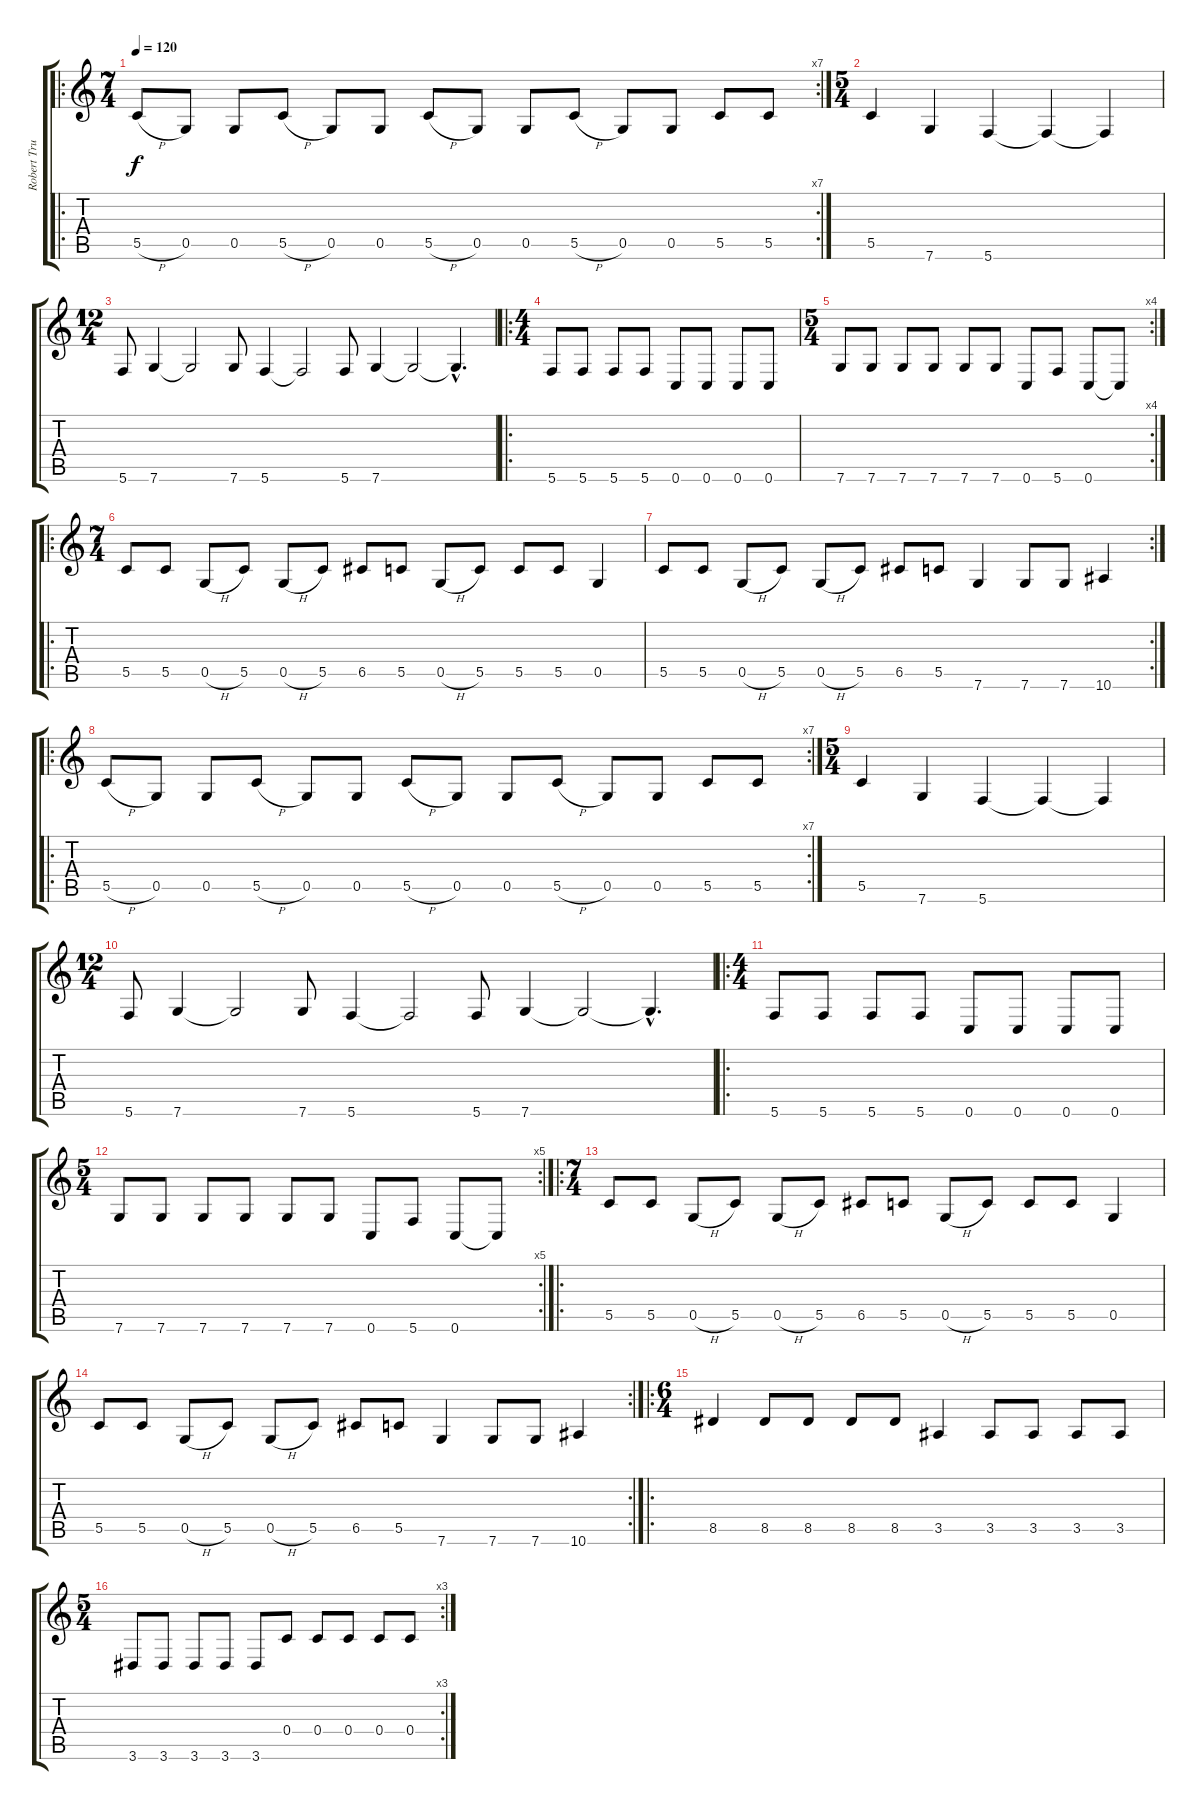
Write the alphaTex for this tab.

\track ("Robert Trujillo" "Robert Tru") {instrument electricbassfinger}
\staff {score tabs}
\tuning (D4 A3 F3 C3 G2 C2) {hide}
\ro
\rc 7
\ts (7 4)
\tempo 120
\clef g2
\ks c
5.5{h}.8{dy f instrument electricbassfinger} 0.5.8 0.5.8 5.5{h}.8 0.5.8 0.5.8 5.5{h}.8 0.5.8 0.5.8 5.5{h}.8 0.5.8 0.5.8 5.5.8 5.5.8 |
\ts (5 4)
5.5.4 7.6.4 5.6.4 5.6{t}.4 5.6{t}.4 |
\ts (12 4)
5.6.8 7.6.4 7.6{t}.2 7.6.8 5.6.4 5.6{t}.2 5.6.8 7.6.4 7.6{t}.2 7.6{hac t}.4{d} |
\ro
\ts (4 4)
5.6.8 5.6.8 5.6.8 5.6.8 0.6.8 0.6.8 0.6.8 0.6.8 |
\rc 4
\ts (5 4)
7.6.8 7.6.8 7.6.8 7.6.8 7.6.8 7.6.8 0.6.8 5.6.8 0.6.8 0.6{t}.8 |
\ro
\ts (7 4)
5.5.8 5.5.8 0.5{h}.8 5.5.8 0.5{h}.8 5.5.8 6.5.8 5.5.8 0.5{h}.8 5.5.8 5.5.8 5.5.8 0.5.4 |
\rc 2
5.5.8 5.5.8 0.5{h}.8 5.5.8 0.5{h}.8 5.5.8 6.5.8 5.5.8 7.6.4 7.6.8 7.6.8 10.6.4 |
\ro
\rc 7
5.5{h}.8 0.5.8 0.5.8 5.5{h}.8 0.5.8 0.5.8 5.5{h}.8 0.5.8 0.5.8 5.5{h}.8 0.5.8 0.5.8 5.5.8 5.5.8 |
\ts (5 4)
5.5.4 7.6.4 5.6.4 5.6{t}.4 5.6{t}.4 |
\ts (12 4)
5.6.8 7.6.4 7.6{t}.2 7.6.8 5.6.4 5.6{t}.2 5.6.8 7.6.4 7.6{t}.2 7.6{hac t}.4{d} |
\ro
\ts (4 4)
5.6.8 5.6.8 5.6.8 5.6.8 0.6.8 0.6.8 0.6.8 0.6.8 |
\rc 5
\ts (5 4)
7.6.8 7.6.8 7.6.8 7.6.8 7.6.8 7.6.8 0.6.8 5.6.8 0.6.8 0.6{t}.8 |
\ro
\ts (7 4)
5.5.8 5.5.8 0.5{h}.8 5.5.8 0.5{h}.8 5.5.8 6.5.8 5.5.8 0.5{h}.8 5.5.8 5.5.8 5.5.8 0.5.4 |
\rc 2
5.5.8 5.5.8 0.5{h}.8 5.5.8 0.5{h}.8 5.5.8 6.5.8 5.5.8 7.6.4 7.6.8 7.6.8 10.6.4 |
\ro
\ts (6 4)
8.5.4 8.5.8 8.5.8 8.5.8 8.5.8 3.5.4 3.5.8 3.5.8 3.5.8 3.5.8 |
\rc 3
\ts (5 4)
3.6.8 3.6.8 3.6.8 3.6.8 3.6.8 0.4.8 0.4.8 0.4.8 0.4.8 0.4.8
